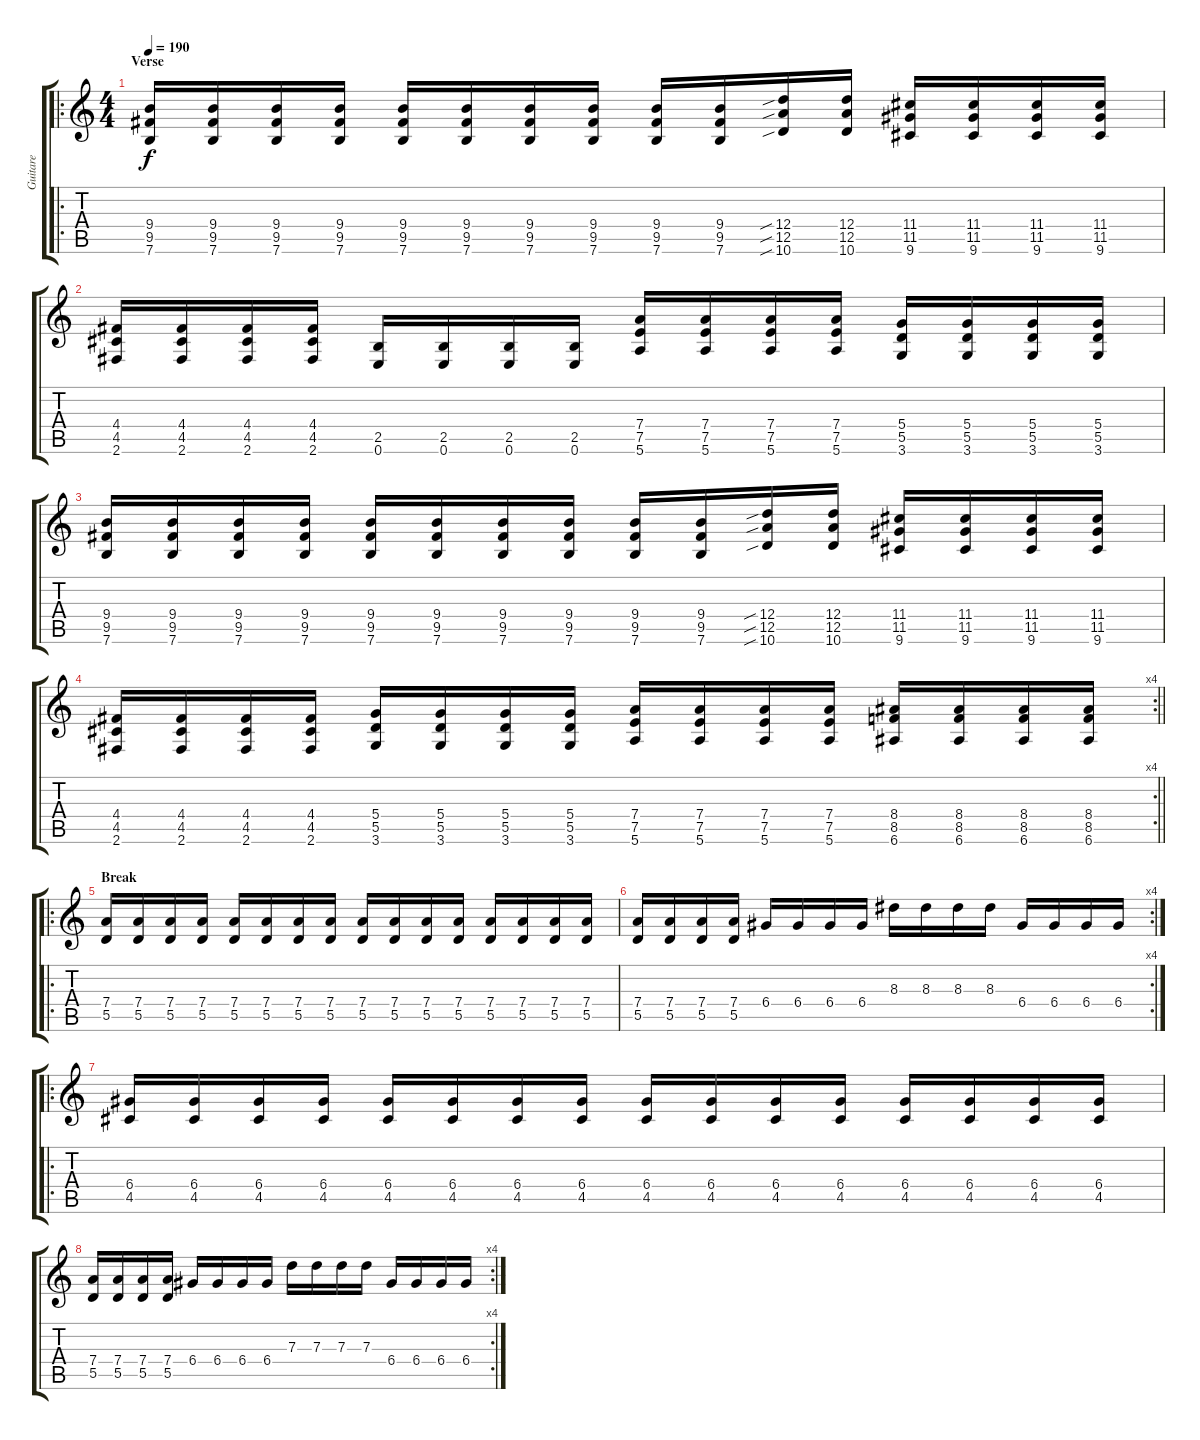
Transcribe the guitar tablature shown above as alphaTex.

\track ("Guitare" "Guitare") {instrument distortionguitar}
\staff {score tabs}
\tuning (E4 B3 G3 D3 A2 E2) {hide}
\ro
\ts (4 4)
\section ("" "Verse")
\tempo 190
\clef g2
\ks c
(9.4 9.5 7.6).16{dy f} (9.4 9.5 7.6).16 (9.4 9.5 7.6).16 (9.4 9.5 7.6).16 (9.4 9.5 7.6).16 (9.4 9.5 7.6).16 (9.4 9.5 7.6).16 (9.4 9.5 7.6).16 (9.4 9.5 7.6).16 (9.4 9.5 7.6).16 (12.4{sib} 12.5{sib} 10.6{sib}).16 (12.4 12.5 10.6).16 (11.4 11.5 9.6).16 (11.4 11.5 9.6).16 (11.4 11.5 9.6).16 (11.4 11.5 9.6).16 |
(4.4 4.5 2.6).16 (4.4 4.5 2.6).16 (4.4 4.5 2.6).16 (4.4 4.5 2.6).16 (2.5 0.6).16 (2.5 0.6).16 (2.5 0.6).16 (2.5 0.6).16 (7.4 7.5 5.6).16 (7.4 7.5 5.6).16 (7.4 7.5 5.6).16 (7.4 7.5 5.6).16 (5.4 5.5 3.6).16 (5.4 5.5 3.6).16 (5.4 5.5 3.6).16 (5.4 5.5 3.6).16 |
(9.4 9.5 7.6).16 (9.4 9.5 7.6).16 (9.4 9.5 7.6).16 (9.4 9.5 7.6).16 (9.4 9.5 7.6).16 (9.4 9.5 7.6).16 (9.4 9.5 7.6).16 (9.4 9.5 7.6).16 (9.4 9.5 7.6).16 (9.4 9.5 7.6).16 (12.4{sib} 12.5{sib} 10.6{sib}).16 (12.4 12.5 10.6).16 (11.4 11.5 9.6).16 (11.4 11.5 9.6).16 (11.4 11.5 9.6).16 (11.4 11.5 9.6).16 |
\rc 4
\barLineRight lightlight
(4.4 4.5 2.6).16 (4.4 4.5 2.6).16 (4.4 4.5 2.6).16 (4.4 4.5 2.6).16 (5.4 5.5 3.6).16 (5.4 5.5 3.6).16 (5.4 5.5 3.6).16 (5.4 5.5 3.6).16 (7.4 7.5 5.6).16 (7.4 7.5 5.6).16 (7.4 7.5 5.6).16 (7.4 7.5 5.6).16 (8.4 8.5 6.6).16 (8.4 8.5 6.6).16 (8.4 8.5 6.6).16 (8.4 8.5 6.6).16 |
\ro
\section ("" "Break")
(7.4 5.5).16 (7.4 5.5).16 (7.4 5.5).16 (7.4 5.5).16 (7.4 5.5).16 (7.4 5.5).16 (7.4 5.5).16 (7.4 5.5).16 (7.4 5.5).16 (7.4 5.5).16 (7.4 5.5).16 (7.4 5.5).16 (7.4 5.5).16 (7.4 5.5).16 (7.4 5.5).16 (7.4 5.5).16 |
\rc 4
(7.4 5.5).16 (7.4 5.5).16 (7.4 5.5).16 (7.4 5.5).16 6.4.16 6.4.16 6.4.16 6.4.16 8.3.16 8.3.16 8.3.16 8.3.16 6.4.16 6.4.16 6.4.16 6.4.16 |
\ro
(6.4 4.5).16 (6.4 4.5).16 (6.4 4.5).16 (6.4 4.5).16 (6.4 4.5).16 (6.4 4.5).16 (6.4 4.5).16 (6.4 4.5).16 (6.4 4.5).16 (6.4 4.5).16 (6.4 4.5).16 (6.4 4.5).16 (6.4 4.5).16 (6.4 4.5).16 (6.4 4.5).16 (6.4 4.5).16 |
\rc 4
(7.4 5.5).16 (7.4 5.5).16 (7.4 5.5).16 (7.4 5.5).16 6.4.16 6.4.16 6.4.16 6.4.16 7.3.16 7.3.16 7.3.16 7.3.16 6.4.16 6.4.16 6.4.16 6.4.16
